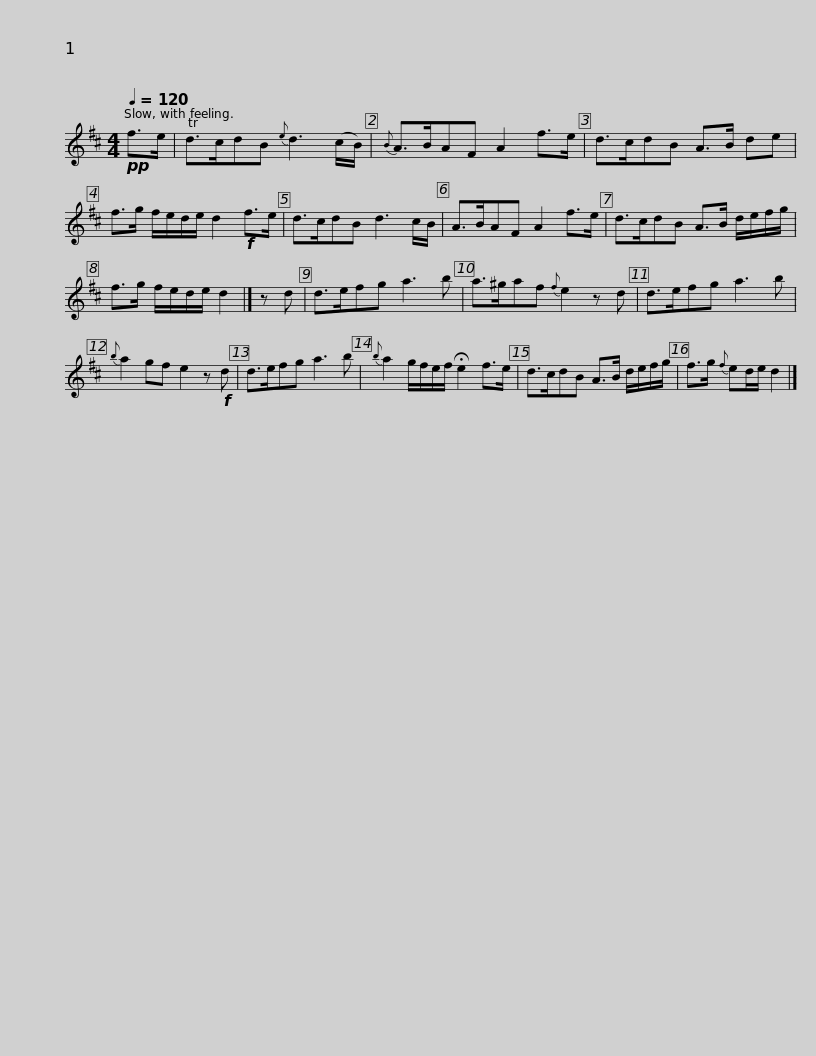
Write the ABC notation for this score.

X:1
L:1/8
Q:1/4=120
M:4/4
I:linebreak $
K:D
V:1 treble
V:1
!pp! f>e | Td>cdB{e} d3 (c/B/) |{B} A>BAF A2 f>e | d>cdB A>B de | f>g f/e/d/e/ d2!f! f>e |$ %5
 d>cdB d3 c/B/ | A>BAF A2 f>e | d>cdB A>B d/e/f/g/ | f>g f/e/d/e/ d2 |] z d | %10
 d>efg a3 b |$ a>^gaf{f} e2 z d | d>efg a3 b |{b} a2 gf e2 z!f! d | d>efg a3 b | %15
{b} a2 g/f/e/f/ !fermata!e2 f>e |$ d>cdB A>B d/e/f/g/ | f>g{f} ed/e/ d2 |] %18
